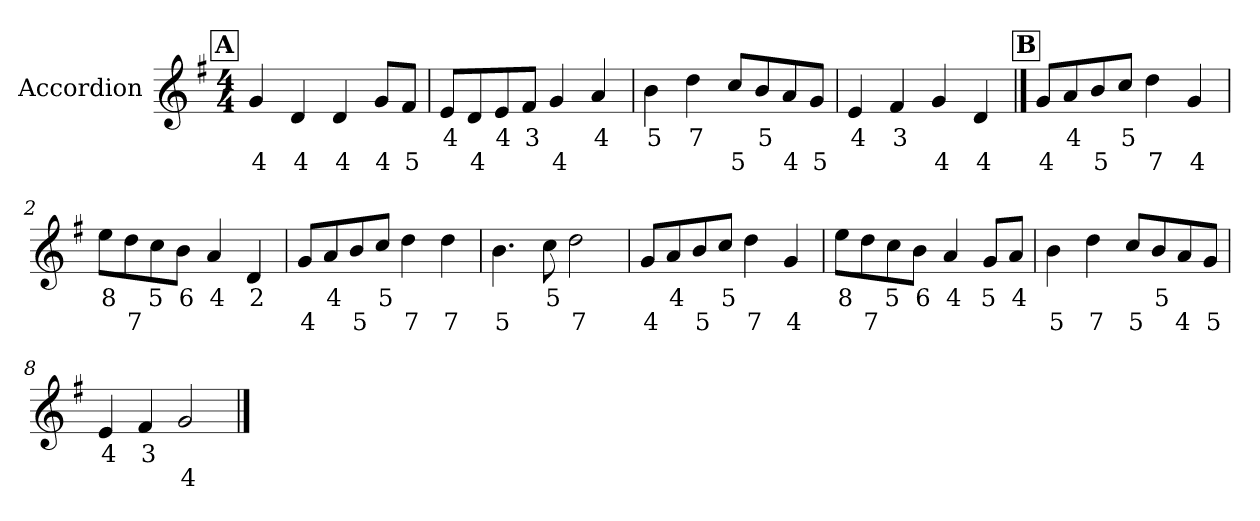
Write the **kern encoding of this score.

**kern	**text	**text
*part1	*part1	*part1
*staff1	*staff1	*staff1
*I"Accordion	*	*
*I'Acc.	*	*
*clefG2	*	*
*k[f#]	*	*
*M4/4	*	*
!!LO:REH:place=s1:a:B:fs=14:t=A
=1	=1	=1
!	!	!LO:LY:b
4g/	.	4
!	!	!LO:LY:b
4d/	.	4
!	!	!LO:LY:b
4d/	.	4
!	!	!LO:LY:b
8g/L	.	4
!	!	!LO:LY:b
8f#/J	.	5
=2	=2	=2
!	!LO:LY:b	!
8e/L	4	.
!	!	!LO:LY:b
8d/	.	4
!	!LO:LY:b	!
8e/	4	.
!	!LO:LY:b	!
8f#/J	3	.
!	!	!LO:LY:b
4g/	.	4
!	!LO:LY:b	!
4a/	4	.
=3	=3	=3
!	!LO:LY:b	!
4b\	5	.
!	!LO:LY:b	!
4dd\	7	.
!	!	!LO:LY:b
8cc/L	.	5
!	!LO:LY:b	!
8b/	5	.
!	!	!LO:LY:b
8a/	.	4
!	!	!LO:LY:b
8g/J	.	5
=4	=4	=4
!	!LO:LY:b	!
4e/	4	.
!	!LO:LY:b	!
4f#/	3	.
!	!	!LO:LY:b
4g/	.	4
!	!	!LO:LY:b
4d/	.	4
!!LO:LB:g=z
!!LO:REH:place=s1:a:B:fs=14:t=B
==1	==1	==1
!	!	!LO:LY:b
8g/L	.	4
!	!LO:LY:b	!
8a/	4	.
!	!	!LO:LY:b
8b/	.	5
!	!LO:LY:b	!
8cc/J	5	.
!	!	!LO:LY:b
4dd\	.	7
!	!	!LO:LY:b
4g/	.	4
=2	=2	=2
!	!LO:LY:b	!
8ee\L	8	.
!	!	!LO:LY:b
8dd\	.	7
!	!LO:LY:b	!
8cc\	5	.
!	!LO:LY:b	!
8b\J	6	.
!	!LO:LY:b	!
4a/	4	.
!	!LO:LY:b	!
4d/	2	.
=3	=3	=3
!	!	!LO:LY:b
8g/L	.	4
!	!LO:LY:b	!
8a/	4	.
!	!	!LO:LY:b
8b/	.	5
!	!LO:LY:b	!
8cc/J	5	.
!	!	!LO:LY:b
4dd\	.	7
!	!	!LO:LY:b
4dd\	.	7
=4	=4	=4
!	!	!LO:LY:b
4.b\	.	5
!	!LO:LY:b	!
8cc\	5	.
!	!	!LO:LY:b
2dd\	.	7
!!LO:LB:g=z
=5	=5	=5
!	!	!LO:LY:b
8g/L	.	4
!	!LO:LY:b	!
8a/	4	.
!	!	!LO:LY:b
8b/	.	5
!	!LO:LY:b	!
8cc/J	5	.
!	!	!LO:LY:b
4dd\	.	7
!	!	!LO:LY:b
4g/	.	4
=6	=6	=6
!	!LO:LY:b	!
8ee\L	8	.
!	!	!LO:LY:b
8dd\	.	7
!	!LO:LY:b	!
8cc\	5	.
!	!LO:LY:b	!
8b\J	6	.
!	!LO:LY:b	!
4a/	4	.
!	!LO:LY:b	!
8g/L	5	.
!	!LO:LY:b	!
8a/J	4	.
=7	=7	=7
!	!	!LO:LY:b
4b\	.	5
!	!	!LO:LY:b
4dd\	.	7
!	!	!LO:LY:b
8cc/L	.	5
!	!LO:LY:b	!
8b/	5	.
!	!	!LO:LY:b
8a/	.	4
!	!	!LO:LY:b
8g/J	.	5
=8	=8	=8
!	!LO:LY:b	!
4e/	4	.
!	!LO:LY:b	!
4f#/	3	.
!	!	!LO:LY:b
2g/	.	4
==	==	==
*-	*-	*-
